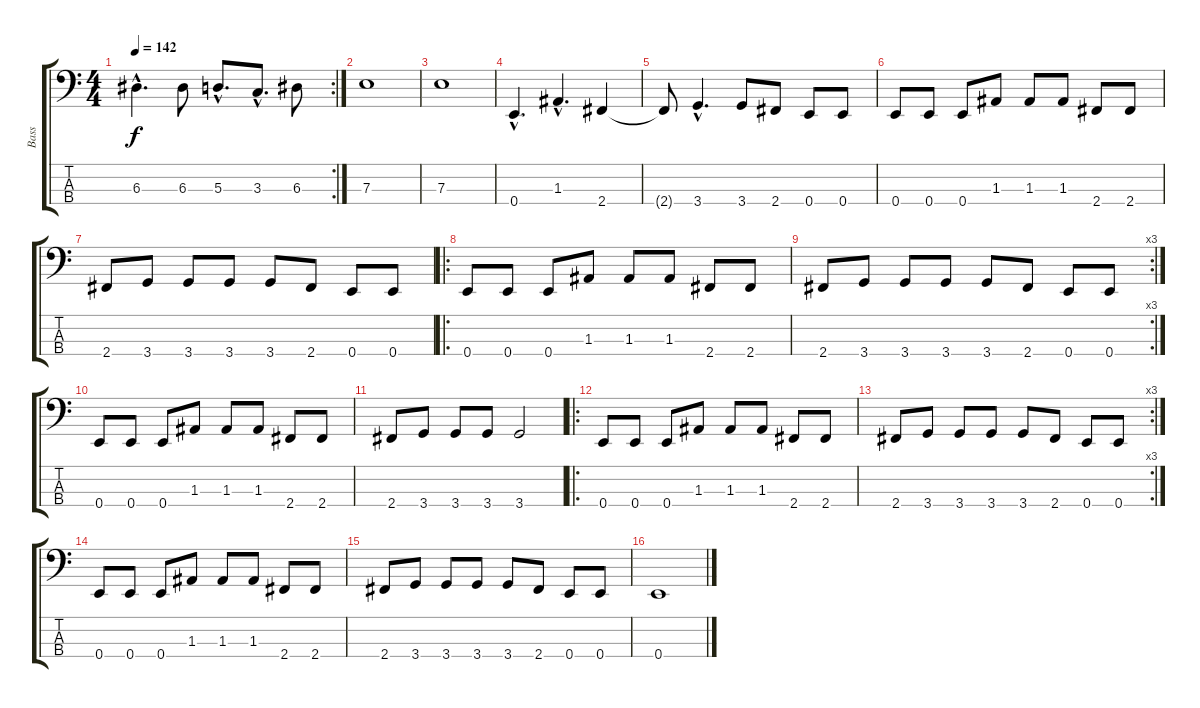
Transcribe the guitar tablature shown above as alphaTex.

\track ("Bass" "Bass") {instrument electricbasspick}
\staff {score tabs}
\tuning (G2 D2 A1 E1) {hide}
\rc 2
\ts (4 4)
\tempo 142
\clef f4
\ks c
6.3{hac}.4{d dy f} 6.3.8 5.3{hac}.8{d} 3.3{hac}.8{d} 6.3.8 |
7.3.1 |
7.3.1 |
0.4{hac}.4{d} 1.3{hac}.4{d} 2.4.4 |
2.4{t}.8 3.4{hac}.4{d} 3.4.8 2.4.8 0.4.8 0.4.8 |
0.4.8 0.4.8 0.4.8 1.3.8 1.3.8 1.3.8 2.4.8 2.4.8 |
2.4.8 3.4.8 3.4.8 3.4.8 3.4.8 2.4.8 0.4.8 0.4.8 |
\ro
0.4.8 0.4.8 0.4.8 1.3.8 1.3.8 1.3.8 2.4.8 2.4.8 |
\rc 3
2.4.8 3.4.8 3.4.8 3.4.8 3.4.8 2.4.8 0.4.8 0.4.8 |
0.4.8 0.4.8 0.4.8 1.3.8 1.3.8 1.3.8 2.4.8 2.4.8 |
2.4.8 3.4.8 3.4.8 3.4.8 3.4.2 |
\ro
0.4.8 0.4.8 0.4.8 1.3.8 1.3.8 1.3.8 2.4.8 2.4.8 |
\rc 3
2.4.8 3.4.8 3.4.8 3.4.8 3.4.8 2.4.8 0.4.8 0.4.8 |
0.4.8 0.4.8 0.4.8 1.3.8 1.3.8 1.3.8 2.4.8 2.4.8 |
2.4.8 3.4.8 3.4.8 3.4.8 3.4.8 2.4.8 0.4.8 0.4.8 |
0.4.1
